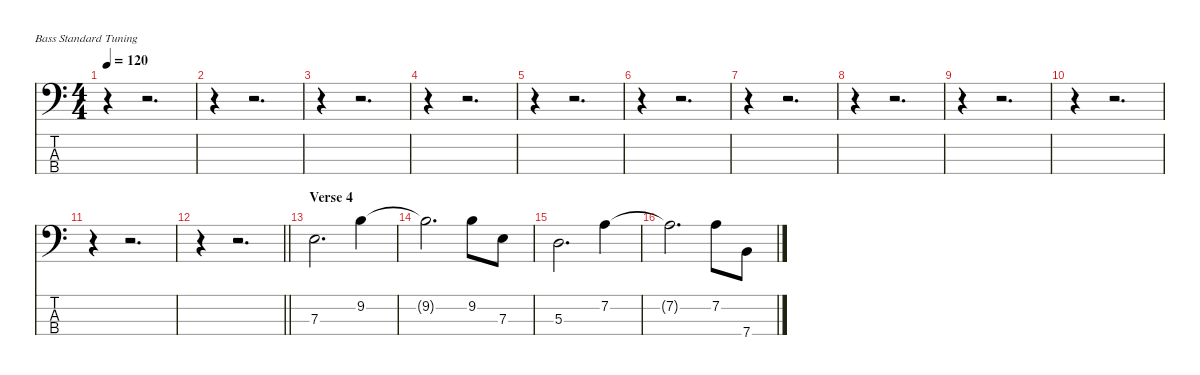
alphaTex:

\defaultSystemsLayout 4
\hideDynamics
\bracketExtendMode nobrackets
\singleTrackTrackNamePolicy hidden
\multiTrackTrackNamePolicy hidden
\firstSystemTrackNameMode fullname
\firstSystemTrackNameOrientation horizontal
\otherSystemsTrackNameOrientation horizontal
\track ("Martin Mendez - Bass" "el.bs.") {instrument electricbassfinger}
\staff {score tabs}
\tuning (G2 D2 A1 E1)
\ts (4 4)
\tempo 120
\clef f4
\ks c
r.4{dy f beam Down} r.2{d beam Down} |
r.4{beam Down} r.2{d beam Down} |
r.4{beam Down} r.2{d beam Down} |
r.4{beam Down} r.2{d beam Down} |
r.4{beam Down} r.2{d beam Down} |
r.4{beam Down} r.2{d beam Down} |
r.4{beam Down} r.2{d beam Down} |
r.4{beam Down} r.2{d beam Down} |
r.4{beam Down} r.2{d beam Down} |
r.4{beam Down} r.2{d beam Down} |
r.4{beam Down} r.2{d beam Down} |
\barLineRight lightlight
r.4{beam Down} r.2{d beam Down} |
\section ("" "Verse 4")
7.3.2{d beam Down} 9.2.4{beam Down} |
9.2{t}.2{d beam Down} 9.2.8{beam Down} 7.3.8{beam Down} |
5.3.2{d beam Down} 7.2.4{beam Down} |
7.2{t}.2{d beam Down} 7.2.8{beam Down} 7.4.8{beam Down}
